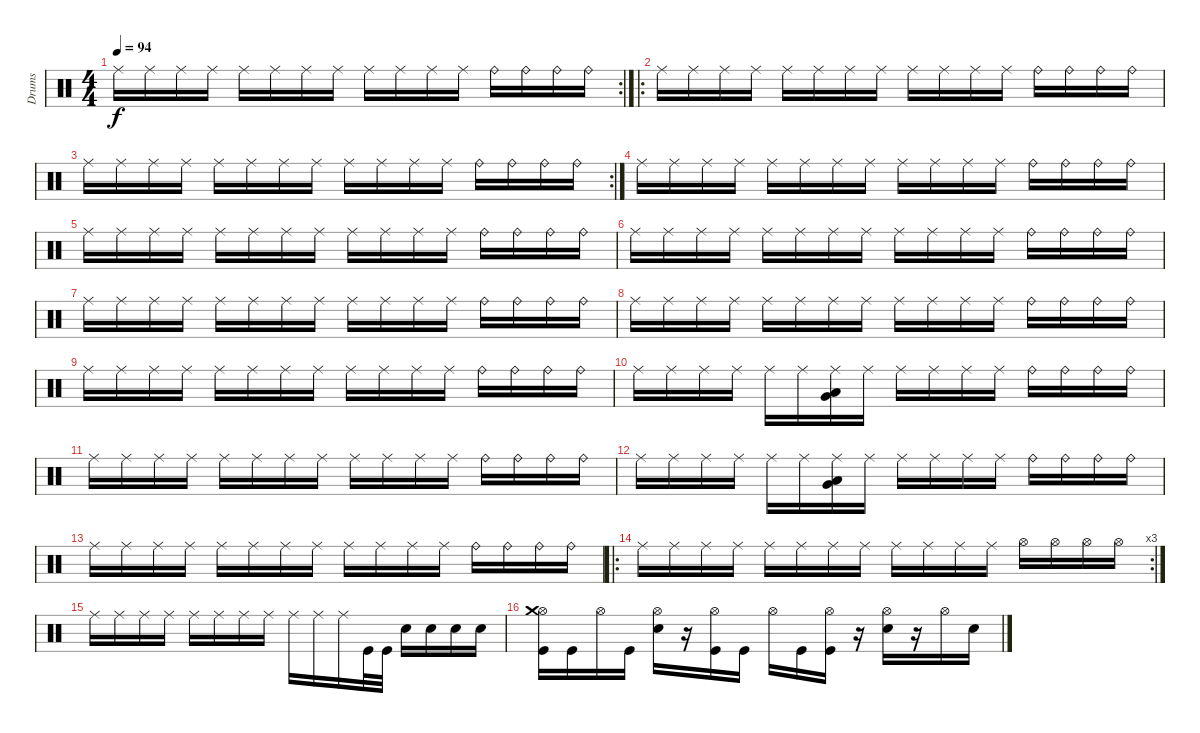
\track ("Drums" "Drums") {instrument percussion}
\staff {score}
\articulation defaults
\rc 2
\ts (4 4)
\tempo 94
\clef neutral
\ks c "Ride (middle)".16{dy f} "Ride (middle)".16 "Ride (middle)".16 "Ride (middle)".16 "Ride (middle)".16 "Ride (middle)".16 "Ride (middle)".16 "Ride (middle)".16 "Ride (middle)".16 "Ride (middle)".16 "Ride (middle)".16 "Ride (middle)".16 "Ride (bell)".16 "Ride (bell)".16 "Ride (bell)".16 "Ride (bell)".16
|
\ro "Ride (middle)".16 "Ride (middle)".16 "Ride (middle)".16 "Ride (middle)".16 "Ride (middle)".16 "Ride (middle)".16 "Ride (middle)".16 "Ride (middle)".16 "Ride (middle)".16 "Ride (middle)".16 "Ride (middle)".16 "Ride (middle)".16 "Ride (bell)".16 "Ride (bell)".16 "Ride (bell)".16 "Ride (bell)".16
|
\rc 2 "Ride (middle)".16 "Ride (middle)".16 "Ride (middle)".16 "Ride (middle)".16 "Ride (middle)".16 "Ride (middle)".16 "Ride (middle)".16 "Ride (middle)".16 "Ride (middle)".16 "Ride (middle)".16 "Ride (middle)".16 "Ride (middle)".16 "Ride (bell)".16 "Ride (bell)".16 "Ride (bell)".16 "Ride (bell)".16
|
"Ride (middle)".16 "Ride (middle)".16 "Ride (middle)".16 "Ride (middle)".16 "Ride (middle)".16 "Ride (middle)".16 "Ride (middle)".16 "Ride (middle)".16 "Ride (middle)".16 "Ride (middle)".16 "Ride (middle)".16 "Ride (middle)".16 "Ride (bell)".16 "Ride (bell)".16 "Ride (bell)".16 "Ride (bell)".16 |
"Ride (middle)".16 "Ride (middle)".16 "Ride (middle)".16 "Ride (middle)".16 "Ride (middle)".16 "Ride (middle)".16 "Ride (middle)".16 "Ride (middle)".16 "Ride (middle)".16 "Ride (middle)".16 "Ride (middle)".16 "Ride (middle)".16 "Ride (bell)".16 "Ride (bell)".16 "Ride (bell)".16 "Ride (bell)".16 |
"Ride (middle)".16 "Ride (middle)".16 "Ride (middle)".16 "Ride (middle)".16 "Ride (middle)".16 "Ride (middle)".16 "Ride (middle)".16 "Ride (middle)".16 "Ride (middle)".16 "Ride (middle)".16 "Ride (middle)".16 "Ride (middle)".16 "Ride (bell)".16 "Ride (bell)".16 "Ride (bell)".16 "Ride (bell)".16 |
"Ride (middle)".16 "Ride (middle)".16 "Ride (middle)".16 "Ride (middle)".16 "Ride (middle)".16 "Ride (middle)".16 "Ride (middle)".16 "Ride (middle)".16 "Ride (middle)".16 "Ride (middle)".16 "Ride (middle)".16 "Ride (middle)".16 "Ride (bell)".16 "Ride (bell)".16 "Ride (bell)".16 "Ride (bell)".16 |
"Ride (middle)".16 "Ride (middle)".16 "Ride (middle)".16 "Ride (middle)".16 "Ride (middle)".16 "Ride (middle)".16 "Ride (middle)".16 "Ride (middle)".16 "Ride (middle)".16 "Ride (middle)".16 "Ride (middle)".16 "Ride (middle)".16 "Ride (bell)".16 "Ride (bell)".16 "Ride (bell)".16 "Ride (bell)".16 |
"Ride (middle)".16 "Ride (middle)".16 "Ride (middle)".16 "Ride (middle)".16 "Ride (middle)".16 "Ride (middle)".16 "Ride (middle)".16 "Ride (middle)".16 "Ride (middle)".16 "Ride (middle)".16 "Ride (middle)".16 "Ride (middle)".16 "Ride (bell)".16 "Ride (bell)".16 "Ride (bell)".16 "Ride (bell)".16 |
"Ride (middle)".16 "Ride (middle)".16 "Ride (middle)".16 "Ride (middle)".16 "Ride (middle)".16 "Ride (middle)".16 ("Ride (middle)" "Very Low Tom (hit)" "Low Floor Tom (hit)").16 "Ride (middle)".16 "Ride (middle)".16 "Ride (middle)".16 "Ride (middle)".16 "Ride (middle)".16 "Ride (bell)".16 "Ride (bell)".16 "Ride (bell)".16 "Ride (bell)".16 |
"Ride (middle)".16 "Ride (middle)".16 "Ride (middle)".16 "Ride (middle)".16 "Ride (middle)".16 "Ride (middle)".16 "Ride (middle)".16 "Ride (middle)".16 "Ride (middle)".16 "Ride (middle)".16 "Ride (middle)".16 "Ride (middle)".16 "Ride (bell)".16 "Ride (bell)".16 "Ride (bell)".16 "Ride (bell)".16 |
"Ride (middle)".16 "Ride (middle)".16 "Ride (middle)".16 "Ride (middle)".16 "Ride (middle)".16 "Ride (middle)".16 ("Ride (middle)" "Very Low Tom (hit)" "Low Floor Tom (hit)").16 "Ride (middle)".16 "Ride (middle)".16 "Ride (middle)".16 "Ride (middle)".16 "Ride (middle)".16 "Ride (bell)".16 "Ride (bell)".16 "Ride (bell)".16 "Ride (bell)".16 |
"Ride (middle)".16 "Ride (middle)".16 "Ride (middle)".16 "Ride (middle)".16 "Ride (middle)".16 "Ride (middle)".16 "Ride (middle)".16 "Ride (middle)".16 "Ride (middle)".16 "Ride (middle)".16 "Ride (middle)".16 "Ride (middle)".16 "Ride (bell)".16 "Ride (bell)".16 "Ride (bell)".16 "Ride (bell)".16 |
\ro
\rc 3 "Ride (middle)".16 "Ride (middle)".16 "Ride (middle)".16 "Ride (middle)".16 "Ride (middle)".16 "Ride (middle)".16 "Ride (middle)".16 "Ride (middle)".16 "Ride (middle)".16 "Ride (middle)".16 "Ride (middle)".16 "Ride (middle)".16 "Hi-Hat (open)".16 "Hi-Hat (open)".16 "Hi-Hat (open)".16 "Hi-Hat (open)".16
|
"Ride (middle)".16 "Ride (middle)".16 "Ride (middle)".16 "Ride (middle)".16 "Ride (middle)".16 "Ride (middle)".16 "Ride (middle)".16 "Ride (middle)".16 "Ride (middle)".16 "Ride (middle)".16 "Ride (middle)".16 "Kick (hit)".32 "Kick (hit)".32 "Electric Snare (hit)".16 "Electric Snare (hit)".16 "Electric Snare (hit)".16 "Electric Snare (hit)".16 |
("Hi-Hat (open)" "Crash medium (hit)" "Kick (hit)").16 "Kick (hit)".16 "Hi-Hat (open)".16 "Kick (hit)".16 ("Hi-Hat (open)" "Electric Snare (hit)").16 r.16 ("Hi-Hat (open)" "Kick (hit)").16 "Kick (hit)".16 "Hi-Hat (open)".16 "Kick (hit)".16 ("Hi-Hat (open)" "Kick (hit)").16 r.16 ("Hi-Hat (open)" "Electric Snare (hit)").16 r.16 "Hi-Hat (open)".16 "Electric Snare (hit)".16
